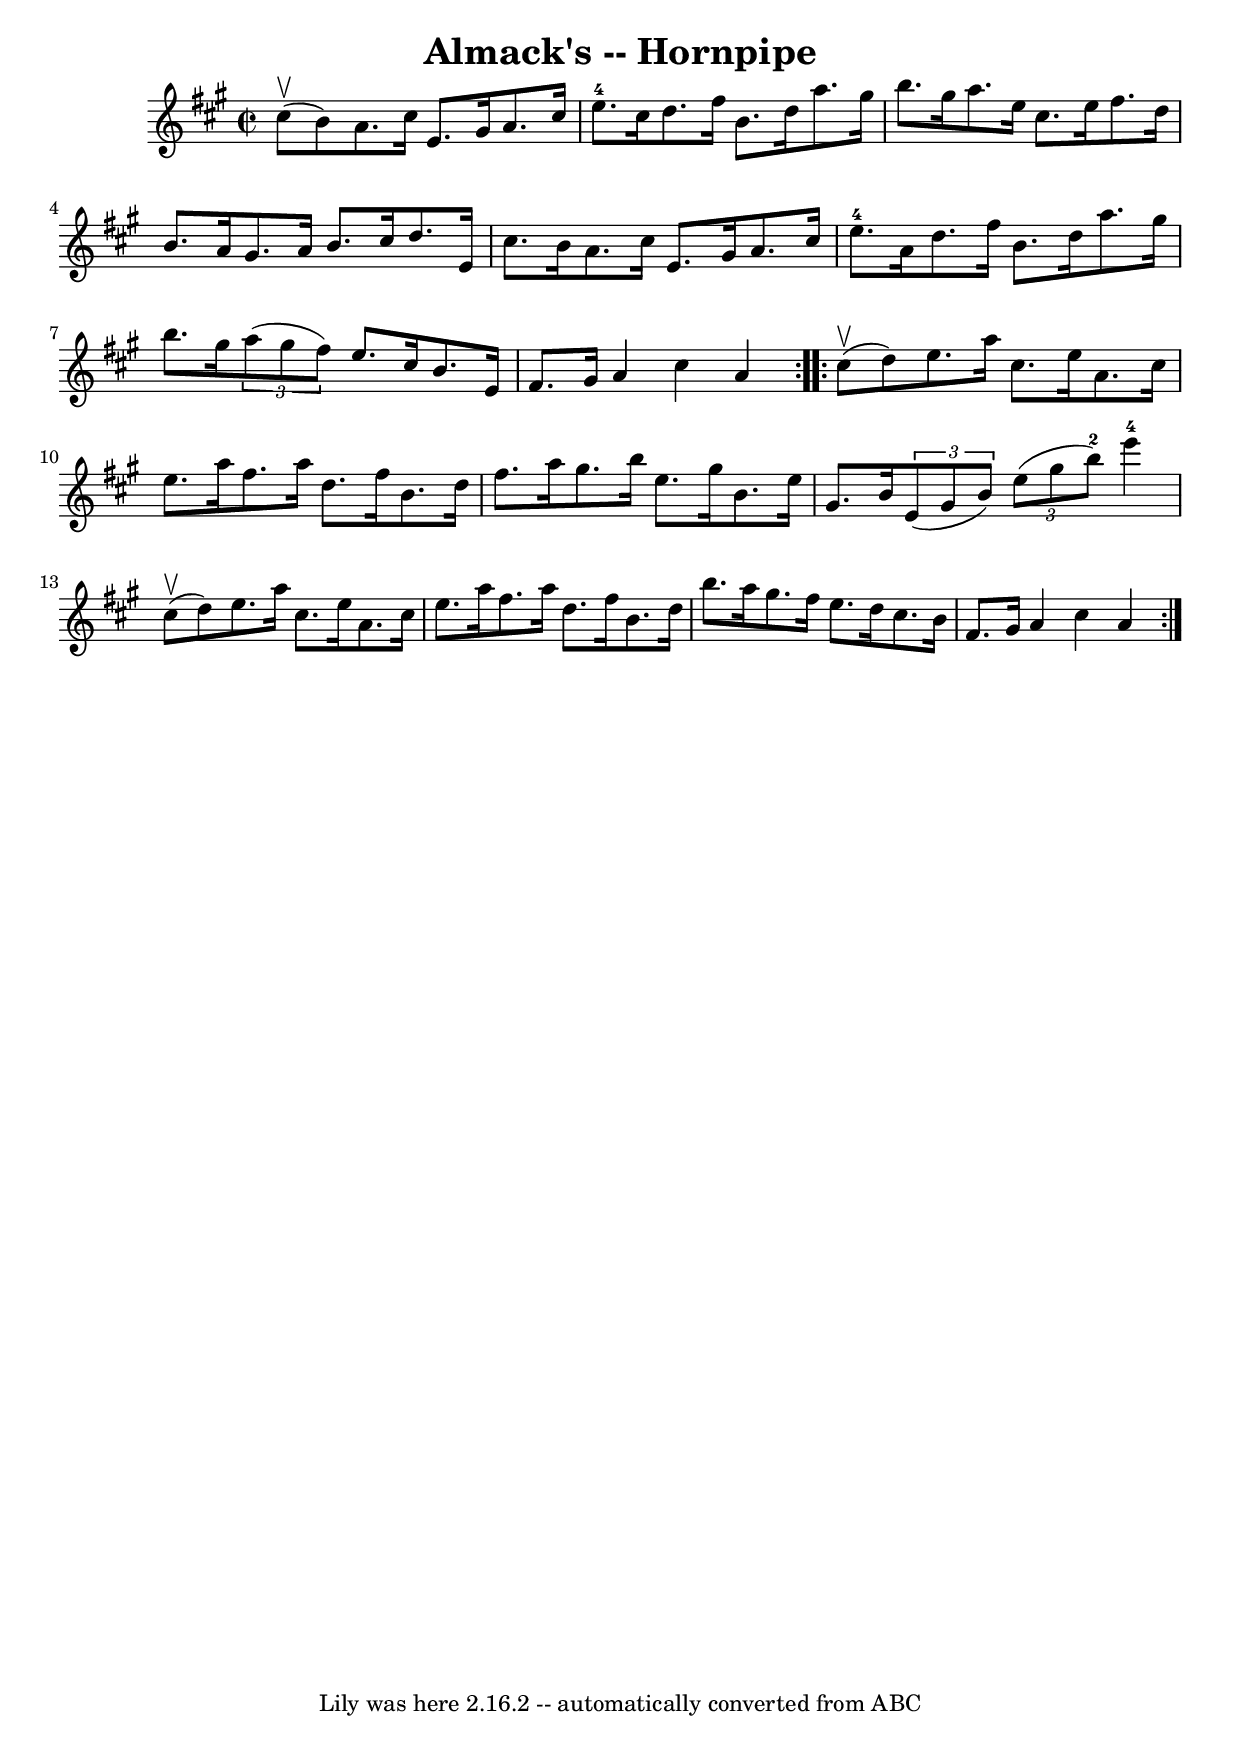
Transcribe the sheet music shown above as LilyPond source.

\version "2.16.2"
\include "Mammoth.ily"
\header {
  %% book = "Cole's 1000 Fiddle Tunes"
  crossRefNumber = "1"
  footnotes = ""
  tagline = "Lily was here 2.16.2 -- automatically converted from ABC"
  title = "Almack's -- Hornpipe"

}
voicedefault =  {



  \repeat volta 2 {

    \override Staff.TimeSignature #'style = #'C
    \time 2/2 
    \key a \major
    cis''8 (^\upbow b'8) |
    a'8.    
    cis''16 e'8. gis'16 a'8. cis''16 e''8.-4 cis''16  |
    
    d''8. fis''16 b'8. d''16 a''8. gis''16 b''8. gis''16  
    |
    a''8. e''16 cis''8. e''16 fis''8. d''16 b'8.    
    a'16  |
    gis'8. a'16 b'8. cis''16 d''8. e'16 cis''8.  
    b'16  |
    a'8. cis''16 e'8. gis'16 a'8. cis''16    
    e''8.-4 a'16  |
    d''8. fis''16 b'8. d''16 a''8.    
    gis''16 b''8. gis''16  |
    \times 2/3 { a''8 (gis''8    
		 fis''8) 
	       } e''8. cis''16 b'8. e'16 fis'8. gis'16  |
    
    a'4 cis''4 a'4  
  }     
  \repeat volta 2 {
    cis''8 (^\upbow d''8) 
    |
    e''8. a''16 cis''8. e''16 a'8. cis''16 e''8.    
    a''16  |
    fis''8. a''16 d''8. fis''16 b'8. d''16    
    fis''8. a''16  |
    gis''8. b''16 e''8. gis''16 b'8.    
    e''16 gis'8. b'16  |
    \times 2/3 { e'8 (gis'8 b'8) 
	       }   
    \times 2/3 { e''8 (gis''8 b''8-2) 
	       } e'''4-4 cis''8 (^\upbow d''8) |
    e''8. a''16 cis''8. e''16 a'8.    
    cis''16 e''8. a''16  |
    fis''8. a''16 d''8. fis''16    
    b'8. d''16 b''8. a''16  |
    gis''8. fis''16 e''8.    
    d''16 cis''8. b'16 fis'8. gis'16  |
    a'4 cis''4 a'4  

  }   

}

\score{
  <<

    \context Staff="default"
    {
      \voicedefault 
      
    }

  >>
  \layout {
    
  }
  \midi {
  }

}
